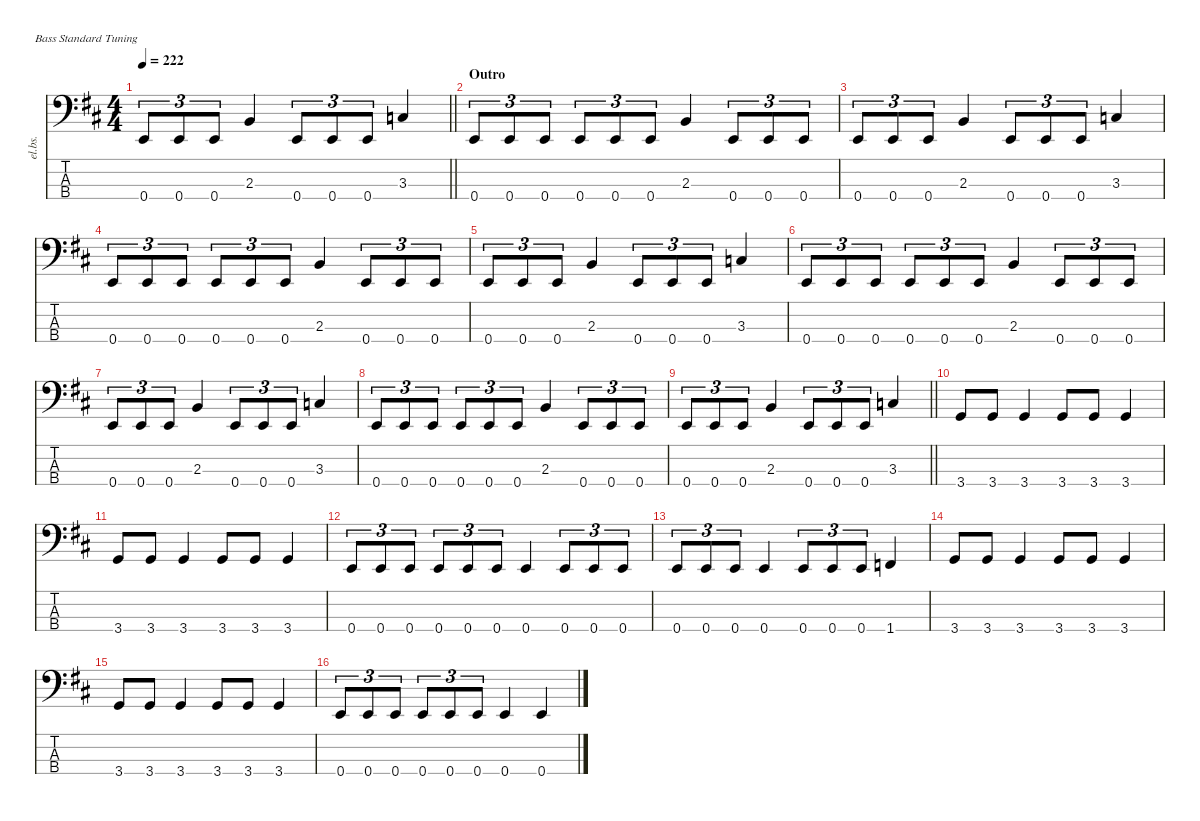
\defaultSystemsLayout 4
\hideDynamics
\bracketExtendMode nobrackets
\otherSystemsTrackNameOrientation horizontal
\track ("Jason Newsted" "el.bs.") {defaultSystemsLayout 8 instrument electricbasspick}
\staff {score tabs}
\tuning (G2 D2 A1 E1)
\ts (4 4)
\tempo 222
\clef f4
\barLineRight lightlight
\ks bminor
0.4{acc forcenatural}.8{tu (3 2) dy f beam Up} 0.4{acc forcenatural}.8{tu (3 2) beam Up} 0.4{acc forcenatural}.8{tu (3 2) beam Up} 2.3{acc forcenatural}.4{beam Up} 0.4{acc forcenatural}.8{tu (3 2) beam Up} 0.4{acc forcenatural}.8{tu (3 2) beam Up} 0.4{acc forcenatural}.8{tu (3 2) beam Up} 3.3{acc forcenatural}.4{beam Up} |
\section ("" "Outro")
0.4{acc forcenatural}.8{tu (3 2) beam Up} 0.4{acc forcenatural}.8{tu (3 2) beam Up} 0.4{acc forcenatural}.8{tu (3 2) beam Up} 0.4{acc forcenatural}.8{tu (3 2) beam Up} 0.4{acc forcenatural}.8{tu (3 2) beam Up} 0.4{acc forcenatural}.8{tu (3 2) beam Up} 2.3{acc forcenatural}.4{beam Up} 0.4{acc forcenatural}.8{tu (3 2) beam Up} 0.4{acc forcenatural}.8{tu (3 2) beam Up} 0.4{acc forcenatural}.8{tu (3 2) beam Up} |
0.4{acc forcenatural}.8{tu (3 2) beam Up} 0.4{acc forcenatural}.8{tu (3 2) beam Up} 0.4{acc forcenatural}.8{tu (3 2) beam Up} 2.3{acc forcenatural}.4{beam Up} 0.4{acc forcenatural}.8{tu (3 2) beam Up} 0.4{acc forcenatural}.8{tu (3 2) beam Up} 0.4{acc forcenatural}.8{tu (3 2) beam Up} 3.3{acc forcenatural}.4{beam Up} |
0.4{acc forcenatural}.8{tu (3 2) beam Up} 0.4{acc forcenatural}.8{tu (3 2) beam Up} 0.4{acc forcenatural}.8{tu (3 2) beam Up} 0.4{acc forcenatural}.8{tu (3 2) beam Up} 0.4{acc forcenatural}.8{tu (3 2) beam Up} 0.4{acc forcenatural}.8{tu (3 2) beam Up} 2.3{acc forcenatural}.4{beam Up} 0.4{acc forcenatural}.8{tu (3 2) beam Up} 0.4{acc forcenatural}.8{tu (3 2) beam Up} 0.4{acc forcenatural}.8{tu (3 2) beam Up} |
0.4{acc forcenatural}.8{tu (3 2) beam Up} 0.4{acc forcenatural}.8{tu (3 2) beam Up} 0.4{acc forcenatural}.8{tu (3 2) beam Up} 2.3{acc forcenatural}.4{beam Up} 0.4{acc forcenatural}.8{tu (3 2) beam Up} 0.4{acc forcenatural}.8{tu (3 2) beam Up} 0.4{acc forcenatural}.8{tu (3 2) beam Up} 3.3{acc forcenatural}.4{beam Up} |
0.4{acc forcenatural}.8{tu (3 2) beam Up} 0.4{acc forcenatural}.8{tu (3 2) beam Up} 0.4{acc forcenatural}.8{tu (3 2) beam Up} 0.4{acc forcenatural}.8{tu (3 2) beam Up} 0.4{acc forcenatural}.8{tu (3 2) beam Up} 0.4{acc forcenatural}.8{tu (3 2) beam Up} 2.3{acc forcenatural}.4{beam Up} 0.4{acc forcenatural}.8{tu (3 2) beam Up} 0.4{acc forcenatural}.8{tu (3 2) beam Up} 0.4{acc forcenatural}.8{tu (3 2) beam Up} |
0.4{acc forcenatural}.8{tu (3 2) beam Up} 0.4{acc forcenatural}.8{tu (3 2) beam Up} 0.4{acc forcenatural}.8{tu (3 2) beam Up} 2.3{acc forcenatural}.4{beam Up} 0.4{acc forcenatural}.8{tu (3 2) beam Up} 0.4{acc forcenatural}.8{tu (3 2) beam Up} 0.4{acc forcenatural}.8{tu (3 2) beam Up} 3.3{acc forcenatural}.4{beam Up} |
0.4{acc forcenatural}.8{tu (3 2) beam Up} 0.4{acc forcenatural}.8{tu (3 2) beam Up} 0.4{acc forcenatural}.8{tu (3 2) beam Up} 0.4{acc forcenatural}.8{tu (3 2) beam Up} 0.4{acc forcenatural}.8{tu (3 2) beam Up} 0.4{acc forcenatural}.8{tu (3 2) beam Up} 2.3{acc forcenatural}.4{beam Up} 0.4{acc forcenatural}.8{tu (3 2) beam Up} 0.4{acc forcenatural}.8{tu (3 2) beam Up} 0.4{acc forcenatural}.8{tu (3 2) beam Up} |
\barLineRight lightlight
0.4{acc forcenatural}.8{tu (3 2) beam Up} 0.4{acc forcenatural}.8{tu (3 2) beam Up} 0.4{acc forcenatural}.8{tu (3 2) beam Up} 2.3{acc forcenatural}.4{beam Up} 0.4{acc forcenatural}.8{tu (3 2) beam Up} 0.4{acc forcenatural}.8{tu (3 2) beam Up} 0.4{acc forcenatural}.8{tu (3 2) beam Up} 3.3{acc forcenatural}.4{beam Up} |
3.4{acc forcenatural}.8{beam Up} 3.4{acc forcenatural}.8{beam Up} 3.4{acc forcenatural}.4{beam Up} 3.4{acc forcenatural}.8{beam Up} 3.4{acc forcenatural}.8{beam Up} 3.4{acc forcenatural}.4{beam Up} |
3.4{acc forcenatural}.8{beam Up} 3.4{acc forcenatural}.8{beam Up} 3.4{acc forcenatural}.4{beam Up} 3.4{acc forcenatural}.8{beam Up} 3.4{acc forcenatural}.8{beam Up} 3.4{acc forcenatural}.4{beam Up} |
0.4{acc forcenatural}.8{tu (3 2) beam Up} 0.4{acc forcenatural}.8{tu (3 2) beam Up} 0.4{acc forcenatural}.8{tu (3 2) beam Up} 0.4{acc forcenatural}.8{tu (3 2) beam Up} 0.4{acc forcenatural}.8{tu (3 2) beam Up} 0.4{acc forcenatural}.8{tu (3 2) beam Up} 0.4{acc forcenatural}.4{beam Up} 0.4{acc forcenatural}.8{tu (3 2) beam Up} 0.4{acc forcenatural}.8{tu (3 2) beam Up} 0.4{acc forcenatural}.8{tu (3 2) beam Up} |
0.4{acc forcenatural}.8{tu (3 2) beam Up} 0.4{acc forcenatural}.8{tu (3 2) beam Up} 0.4{acc forcenatural}.8{tu (3 2) beam Up} 0.4{acc forcenatural}.4{beam Up} 0.4{acc forcenatural}.8{tu (3 2) beam Up} 0.4{acc forcenatural}.8{tu (3 2) beam Up} 0.4{acc forcenatural}.8{tu (3 2) beam Up} 1.4{acc forcenatural}.4{beam Up} |
3.4{acc forcenatural}.8{beam Up} 3.4{acc forcenatural}.8{beam Up} 3.4{acc forcenatural}.4{beam Up} 3.4{acc forcenatural}.8{beam Up} 3.4{acc forcenatural}.8{beam Up} 3.4{acc forcenatural}.4{beam Up} |
3.4{acc forcenatural}.8{beam Up} 3.4{acc forcenatural}.8{beam Up} 3.4{acc forcenatural}.4{beam Up} 3.4{acc forcenatural}.8{beam Up} 3.4{acc forcenatural}.8{beam Up} 3.4{acc forcenatural}.4{beam Up} |
0.4{acc forcenatural}.8{tu (3 2) beam Up} 0.4{acc forcenatural}.8{tu (3 2) beam Up} 0.4{acc forcenatural}.8{tu (3 2) beam Up} 0.4{acc forcenatural}.8{tu (3 2) beam Up} 0.4{acc forcenatural}.8{tu (3 2) beam Up} 0.4{acc forcenatural}.8{tu (3 2) beam Up} 0.4{acc forcenatural}.4{beam Up} 0.4{acc forcenatural}.4{beam Up}
